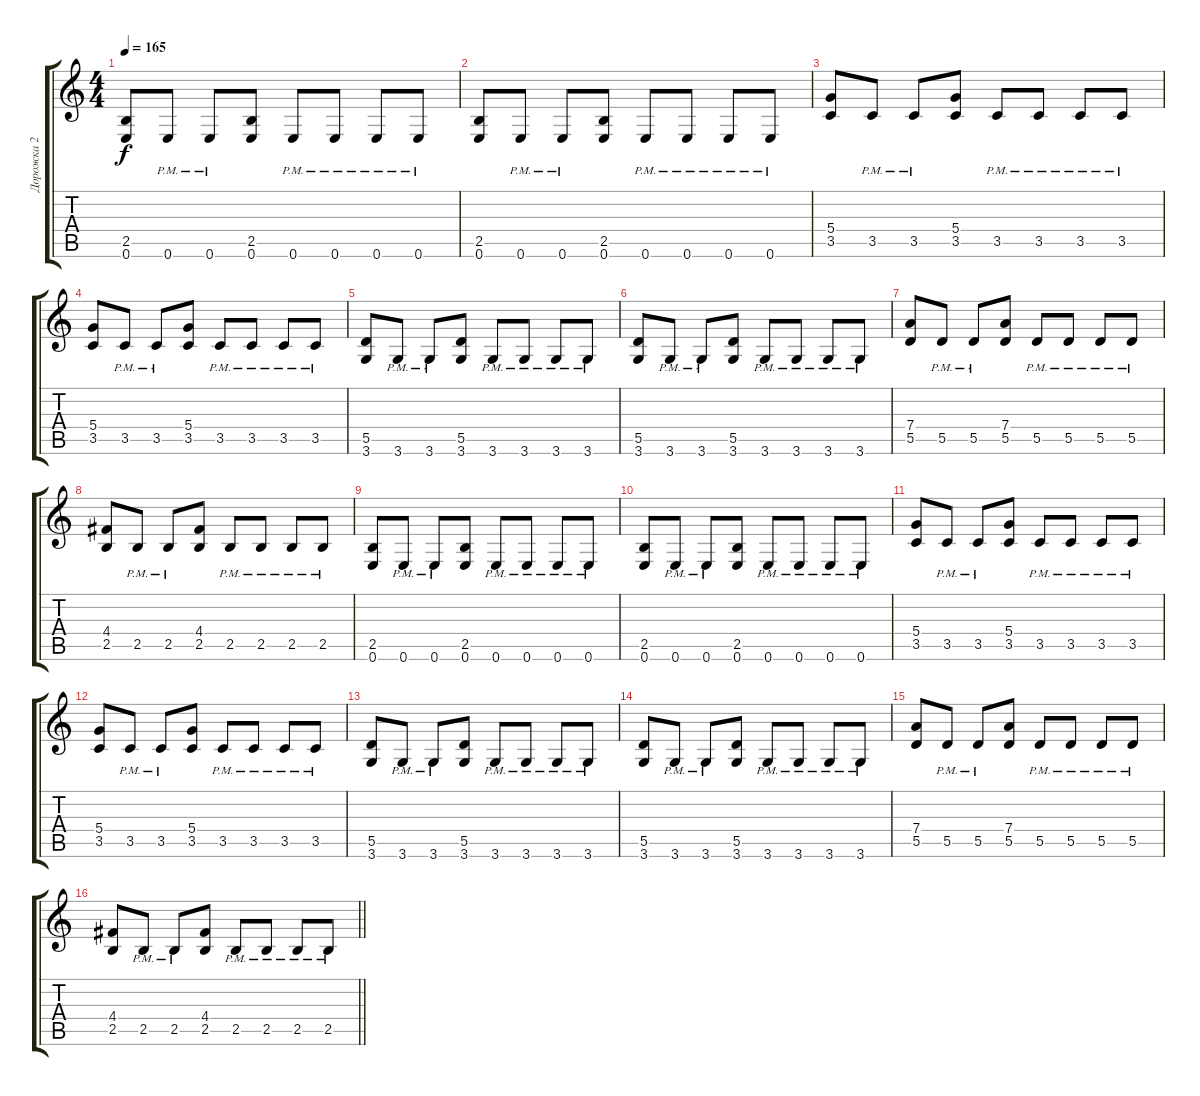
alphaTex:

\track ("Дорожка 2" "Дорожка 2") {instrument overdrivenguitar}
\staff {score tabs}
\tuning (E4 B3 G3 D3 A2 E2) {hide}
\ts (4 4)
\tempo 165
\clef g2
\ks c
(2.5 0.6).8{dy f} 0.6{pm}.8 0.6{pm}.8 (2.5 0.6).8 0.6{pm}.8 0.6{pm}.8 0.6{pm}.8 0.6{pm}.8 |
(2.5 0.6).8 0.6{pm}.8 0.6{pm}.8 (2.5 0.6).8 0.6{pm}.8 0.6{pm}.8 0.6{pm}.8 0.6{pm}.8 |
(5.4 3.5).8 3.5{pm}.8 3.5{pm}.8 (5.4 3.5).8 3.5{pm}.8 3.5{pm}.8 3.5{pm}.8 3.5{pm}.8 |
(5.4 3.5).8 3.5{pm}.8 3.5{pm}.8 (5.4 3.5).8 3.5{pm}.8 3.5{pm}.8 3.5{pm}.8 3.5{pm}.8 |
(5.5 3.6).8 3.6{pm}.8 3.6{pm}.8 (5.5 3.6).8 3.6{pm}.8 3.6{pm}.8 3.6{pm}.8 3.6{pm}.8 |
(5.5 3.6).8 3.6{pm}.8 3.6{pm}.8 (5.5 3.6).8 3.6{pm}.8 3.6{pm}.8 3.6{pm}.8 3.6{pm}.8 |
(7.4 5.5).8 5.5{pm}.8 5.5{pm}.8 (7.4 5.5).8 5.5{pm}.8 5.5{pm}.8 5.5{pm}.8 5.5{pm}.8 |
(4.4 2.5).8 2.5{pm}.8 2.5{pm}.8 (4.4 2.5).8 2.5{pm}.8 2.5{pm}.8 2.5{pm}.8 2.5{pm}.8 |
(2.5 0.6).8 0.6{pm}.8 0.6{pm}.8 (2.5 0.6).8 0.6{pm}.8 0.6{pm}.8 0.6{pm}.8 0.6{pm}.8 |
(2.5 0.6).8 0.6{pm}.8 0.6{pm}.8 (2.5 0.6).8 0.6{pm}.8 0.6{pm}.8 0.6{pm}.8 0.6{pm}.8 |
(5.4 3.5).8 3.5{pm}.8 3.5{pm}.8 (5.4 3.5).8 3.5{pm}.8 3.5{pm}.8 3.5{pm}.8 3.5{pm}.8 |
(5.4 3.5).8 3.5{pm}.8 3.5{pm}.8 (5.4 3.5).8 3.5{pm}.8 3.5{pm}.8 3.5{pm}.8 3.5{pm}.8 |
(5.5 3.6).8 3.6{pm}.8 3.6{pm}.8 (5.5 3.6).8 3.6{pm}.8 3.6{pm}.8 3.6{pm}.8 3.6{pm}.8 |
(5.5 3.6).8 3.6{pm}.8 3.6{pm}.8 (5.5 3.6).8 3.6{pm}.8 3.6{pm}.8 3.6{pm}.8 3.6{pm}.8 |
(7.4 5.5).8 5.5{pm}.8 5.5{pm}.8 (7.4 5.5).8 5.5{pm}.8 5.5{pm}.8 5.5{pm}.8 5.5{pm}.8 |
\barLineRight lightlight
(4.4 2.5).8 2.5{pm}.8 2.5{pm}.8 (4.4 2.5).8 2.5{pm}.8 2.5{pm}.8 2.5{pm}.8 2.5{pm}.8
